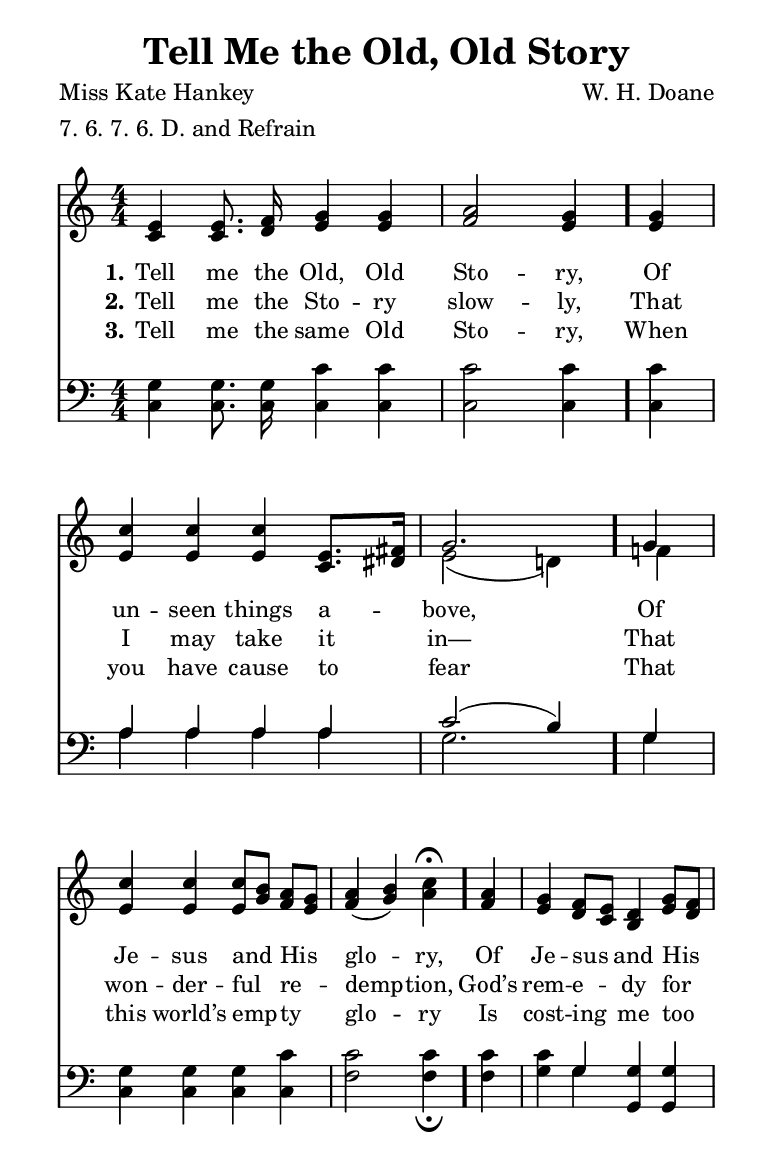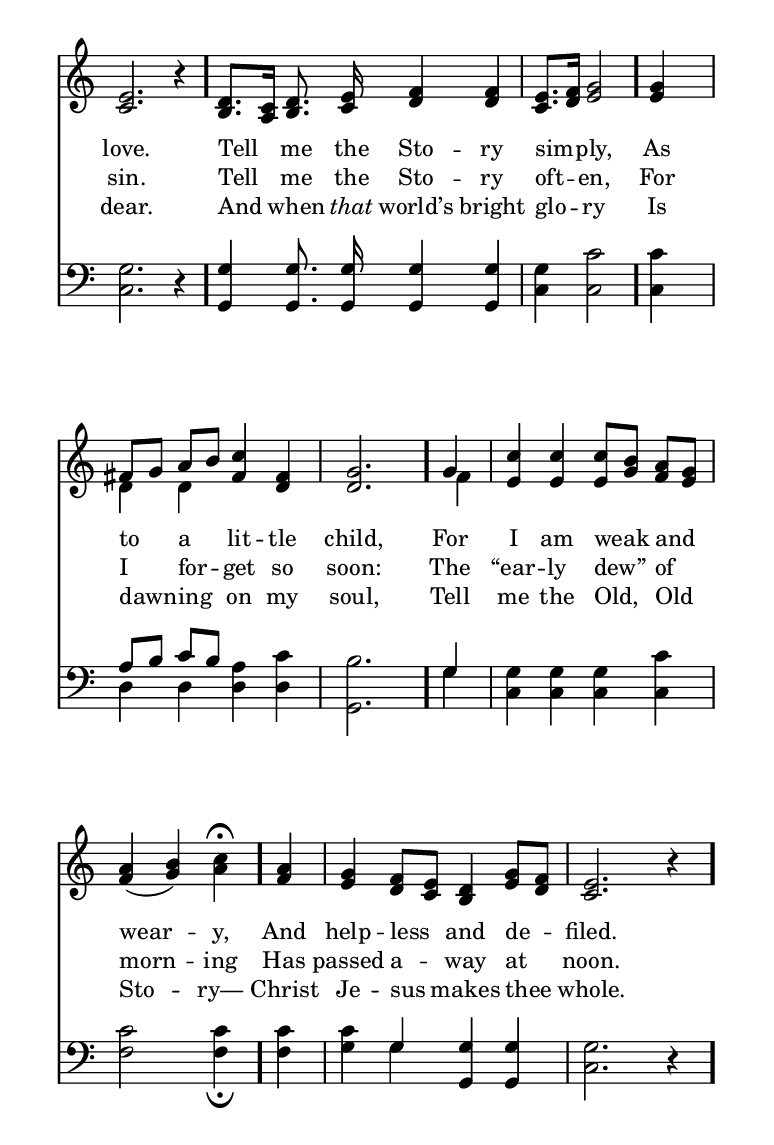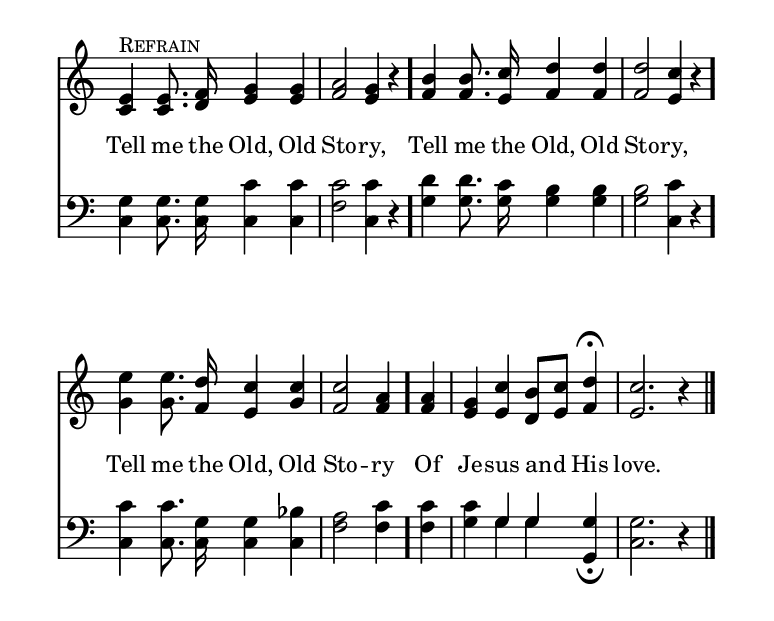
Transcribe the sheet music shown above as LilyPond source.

\include "common/global.ily"
\paper {
  \include "common/paper.ily"
  %ragged-bottom = ##t
  %ragged-last-bottom = ##t
  systems-per-page = ##f
  %page-count = ##f
}

\header{
  hymnnumber = "37"
  title = "Tell Me the Old, Old Story"
  tunename = ""
  meter = "7. 6. 7. 6. D. and Refrain"
  poet = "Miss Kate Hankey"
  composer = "W. H. Doane"
  %copyright = ""
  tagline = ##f
}

% for fermata in MIDI
ta = { \tempo 4=80 }
tb = { \tempo 4=32 }

patternAA = { \ta c4 c8. c16 c4 c4 | c2 c4 }
patternBA = { \ta c4 | c4 c4 c4 c8.[ c16] | c2. }
patternBB = { \ta c4 | c4 c4 c4 c8.[ c16] | c2( c4) }
patternBC = { \ta c4 | c4 c4 c4 c4        | c2( c4) }
patternBD = { \ta c4 | c4 c4 c4 c4        | c2.     }
patternCA = { \ta c4 | c4 c4 c8[ c8] c8[ c8] | c4( c4) \tb c4 }
patternCB = { \ta c4 | c4 c4 c4      c4      | c2      \tb c4 }
patternCC = { \ta c4 | c4 c4 c8[ c8] c8[ c8] | c4( c4) \tb c4 }
patternCD = { \ta c4 | c4 c4 c4      c4      | c2      \tb c4 }
patternDA = { \ta c4 | c4 c8[ c8] c4 c8[ c8] | c2. c4 }
patternDB = { \ta c4 | c4 c4      c4 c4      | c2. c4 }
patternEA = { \ta c8.[ c16] c8. c16 c4 c4 | c8.[ c16] c2 }
patternEB = { \ta c4        c8. c16 c4 c4 | c4        c2 }
patternFA = { \ta c4 | c8[ c8] c8[ c8] c4 c4 | c2. }
patternFB = { \ta c4 | c4      c4      c4 c4 | c2. }
patternGA = { \ta c4 c8. c16 c4 c4 | c2 c4 c4 }
patternGB = { \ta c4 c8. c16 c4 c4 | c2 c4 }
patternHA = { \ta c4 | c4 c4 c8[ c8] \tb c4 \ta | c2. c4 }
patternHB = { \ta c4 | c4 c4 c4      \tb c4 \ta | c2. c4 }
patternHC = { \ta c4 | c4 c4 c8[ c8] \tb c4 \ta | c2. c4 }
patternHD = { \ta c4 | c4 c4 c4      \tb c4 \ta | c2. c4 }

global = {
  \include "common/overrides.ily"
  \override Staff.TimeSignature.style = #'numbered
  \time 4/4
  \override Score.MetronomeMark.transparent = ##t % hide all fermata changes too
  \ta
  \key c \major
  %\partial 4
  \autoBeamOff
}

notesSoprano = {
\global
\relative c' {

  \changePitch \patternAA { e e f g g | a g }
  \changePitch \patternBA { g | c c c e, fis | g }
  \changePitch \patternCA { g | c c c b a g | a b c\fermata }
  \changePitch \patternDA { a | g f e d g f | e r }

  \changePitch \patternEA { d c d e f f | e f g }
  \changePitch \patternFA { g | fis g a b c fis, | g }
  \changePitch \patternCA { g | c c c b a g | a b c\fermata }
  \changePitch \patternDA { a | g f e d g f | e r }

  << s^\markup { \small \caps "Refrain" }
  \changePitch \patternGA { e e f g g | a g r } >>
  \changePitch \patternGA { b b c d d | d c r }
  \changePitch \patternGB { e e d c c | c a }
  \changePitch \patternHA { a | g c b c d\fermata | c r }

  \bar "|."

}
}

notesAlto = {
\global
\relative e' {

  \changePitch \patternAA { c c d e e | f e }
  \changePitch \patternBB { e | e e e c dis | e d! }
  \changePitch \patternCC { f! | e e e g f e | f g a }
  \changePitch \patternDA { f | e d c b e d | c r }

  \changePitch \patternEA { b a b c d d | c d e }
  \changePitch \patternFB { e | d d fis d | d }
  \changePitch \patternCC { f | e e e g f e | f g a }
  \changePitch \patternDA { f | e d c b e d | c r }

  \changePitch \patternGA { c c d e e | f e r }
  \changePitch \patternGA { f f e f f | f e r }
  \changePitch \patternGB { g g f e g | f f }
  \changePitch \patternHC { f | e e d e f | e r }

}
}

notesTenor = {
\global
\relative a {

  \changePitch \patternAA { g g g c c | c c }
  \changePitch \patternBC { c a a a a | c b }
  \changePitch \patternCD { g | g g g c | c c }
  \changePitch \patternDB { c | c g g g | g r }

  \changePitch \patternEB { g g g g g | g c }
  \changePitch \patternFA { c a b c b a c | b }
  \changePitch \patternCD { g | g g g c | c c }
  \changePitch \patternDB { c | c g g g | g r }

  \changePitch \patternGA { g g g c c | c c r }
  \changePitch \patternGA { d d c b b | b c r }
  \changePitch \patternGB { c c g g bes | a c }
  \changePitch \patternHD { c | c g g g | g r }

}
}

notesBass = {
\global
\relative f {

  \changePitch \patternAA { c c c c c | c c }
  \changePitch \patternBD { c | a' a a a | g }
  \changePitch \patternCB { g | c, c c c | f f_\fermata }
  \changePitch \patternDB { f | g g g, g | c r }

  \changePitch \patternEB { g g g g g | c c }
  \changePitch \patternFB { c | d d d d | g, }
  \changePitch \patternCB { g' | c, c c c | f f_\fermata }
  \changePitch \patternDB { f | g g g, g | c r }

  \changePitch \patternGA { c c c c c | f c r }
  \changePitch \patternGA { g' g g g g | g c, r }
  \changePitch \patternGB { c c c c c | f f }
  \changePitch \patternHB { f | g g g g,_\fermata | c r }

}
}

Refrain = \lyricmode {

Tell me the Old, Old Sto -- ry, \bar "."
Tell me the Old, Old Sto -- ry, \bar "."
Tell me the Old, Old Sto -- ry \bar "."
Of Je -- sus and His love. \bar "."

}

wordsA = \lyricmode {
\set stanza = "1."

Tell me the Old, Old Sto -- ry, \bar "."
Of un -- seen things a -- bove, \bar "."
Of Je -- sus and His glo -- ry, \bar "."
Of Je -- sus and His love. \bar "."
Tell me the Sto -- ry sim -- ply, \bar "."
As to a lit -- tle child, \bar "."
For I am weak and wear -- y, \bar "."
And help -- less and de -- filed. \bar "."

}

wordsB = \lyricmode {
\set stanza = "2."

Tell me the Sto -- ry slow -- ly,
That I may take it in—
That won -- der -- ful re -- demp -- tion,
God’s rem -- e -- dy for sin.
Tell me the Sto -- ry oft -- en,
For I for -- get so soon:
The “ear -- ly dew” of morn -- ing
Has passed a -- way at noon.

\Refrain

}

wordsC = \lyricmode {
\set stanza = "3."

Tell me the same Old Sto -- ry,
When you have cause to fear
That this world’s emp -- ty glo -- ry
Is cost -- ing me too dear.
And when { \italicsOn } that { \italicsOff } world’s bright glo -- ry
Is dawn -- ing on my soul,
Tell me the Old, Old Sto -- ry—
Christ Je -- sus makes thee whole.

}

\score {
  \context ChoirStaff <<
    \context Staff = upper <<
      \set Staff.autoBeaming = ##f
      \set ChoirStaff.systemStartDelimiter = #'SystemStartBar
      \set ChoirStaff.printPartCombineTexts = ##f
      \partcombine #'(2 . 9) \notesSoprano \notesAlto
      \context NullVoice = sopranos { \voiceOne << \notesSoprano >> }
      \context NullVoice = altos { \voiceTwo << \notesAlto >> }
      \context Lyrics = one   \lyricsto sopranos \wordsA
      \context Lyrics = two   \lyricsto sopranos \wordsB
      \context Lyrics = three \lyricsto sopranos \wordsC
    >>
    \context Staff = men <<
      \set Staff.autoBeaming = ##f
      \clef bass
      \set ChoirStaff.printPartCombineTexts = ##f
      \partcombine #'(2 . 9) \notesTenor \notesBass
      \context NullVoice = tenors { \voiceOne << \notesTenor >> }
      \context NullVoice = basses { \voiceTwo << \notesBass >> }
    >>
  >>
  \layout {
    \include "common/layout.ily"
  }
  \midi{
    \include "common/midi.ily"
  }
}

\version "2.19.49"  % necessary for upgrading to future LilyPond versions.

% vi:set et ts=2 sw=2 ai nocindent syntax=lilypond:
